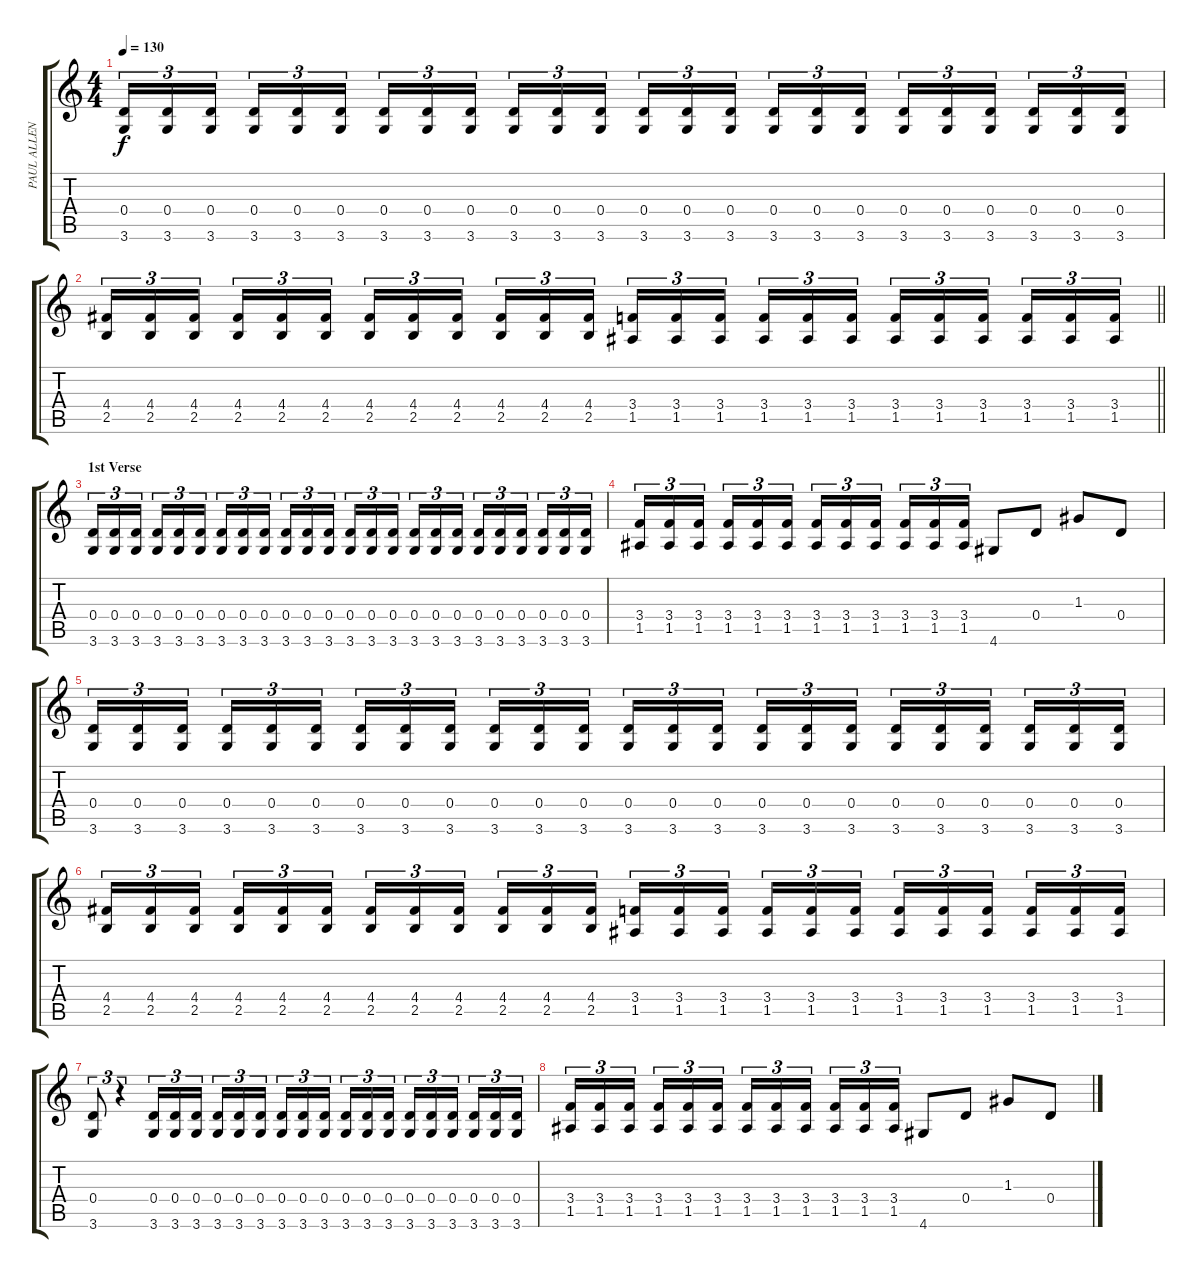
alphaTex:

\track ("PAUL ALLENDER" "PAUL ALLEN") {instrument overdrivenguitar}
\staff {score tabs}
\tuning (E4 B3 G3 D3 A2 E2) {hide}
\ts (4 4)
\tempo 130
\clef g2
\ks c
(0.4 3.6).16{tu (3 2) dy f} (0.4 3.6).16{tu (3 2)} (0.4 3.6).16{tu (3 2) beam splitsecondary} (0.4 3.6).16{tu (3 2)} (0.4 3.6).16{tu (3 2)} (0.4 3.6).16{tu (3 2)} (0.4 3.6).16{tu (3 2)} (0.4 3.6).16{tu (3 2)} (0.4 3.6).16{tu (3 2) beam splitsecondary} (0.4 3.6).16{tu (3 2)} (0.4 3.6).16{tu (3 2)} (0.4 3.6).16{tu (3 2)} (0.4 3.6).16{tu (3 2)} (0.4 3.6).16{tu (3 2)} (0.4 3.6).16{tu (3 2) beam splitsecondary} (0.4 3.6).16{tu (3 2)} (0.4 3.6).16{tu (3 2)} (0.4 3.6).16{tu (3 2)} (0.4 3.6).16{tu (3 2)} (0.4 3.6).16{tu (3 2)} (0.4 3.6).16{tu (3 2) beam splitsecondary} (0.4 3.6).16{tu (3 2)} (0.4 3.6).16{tu (3 2)} (0.4 3.6).16{tu (3 2)} |
\barLineRight lightlight
(4.4 2.5).16{tu (3 2)} (4.4 2.5).16{tu (3 2)} (4.4 2.5).16{tu (3 2) beam splitsecondary} (4.4 2.5).16{tu (3 2)} (4.4 2.5).16{tu (3 2)} (4.4 2.5).16{tu (3 2)} (4.4 2.5).16{tu (3 2)} (4.4 2.5).16{tu (3 2)} (4.4 2.5).16{tu (3 2) beam splitsecondary} (4.4 2.5).16{tu (3 2)} (4.4 2.5).16{tu (3 2)} (4.4 2.5).16{tu (3 2)} (3.4 1.5).16{tu (3 2)} (3.4 1.5).16{tu (3 2)} (3.4 1.5).16{tu (3 2) beam splitsecondary} (3.4 1.5).16{tu (3 2)} (3.4 1.5).16{tu (3 2)} (3.4 1.5).16{tu (3 2)} (3.4 1.5).16{tu (3 2)} (3.4 1.5).16{tu (3 2)} (3.4 1.5).16{tu (3 2) beam splitsecondary} (3.4 1.5).16{tu (3 2)} (3.4 1.5).16{tu (3 2)} (3.4 1.5).16{tu (3 2)} |
\section ("" "1st Verse")
(0.4 3.6).16{tu (3 2)} (0.4 3.6).16{tu (3 2)} (0.4 3.6).16{tu (3 2) beam splitsecondary} (0.4 3.6).16{tu (3 2)} (0.4 3.6).16{tu (3 2)} (0.4 3.6).16{tu (3 2)} (0.4 3.6).16{tu (3 2)} (0.4 3.6).16{tu (3 2)} (0.4 3.6).16{tu (3 2) beam splitsecondary} (0.4 3.6).16{tu (3 2)} (0.4 3.6).16{tu (3 2)} (0.4 3.6).16{tu (3 2)} (0.4 3.6).16{tu (3 2)} (0.4 3.6).16{tu (3 2)} (0.4 3.6).16{tu (3 2) beam splitsecondary} (0.4 3.6).16{tu (3 2)} (0.4 3.6).16{tu (3 2)} (0.4 3.6).16{tu (3 2)} (0.4 3.6).16{tu (3 2)} (0.4 3.6).16{tu (3 2)} (0.4 3.6).16{tu (3 2) beam splitsecondary} (0.4 3.6).16{tu (3 2)} (0.4 3.6).16{tu (3 2)} (0.4 3.6).16{tu (3 2)} |
(3.4 1.5).16{tu (3 2)} (3.4 1.5).16{tu (3 2)} (3.4 1.5).16{tu (3 2) beam splitsecondary} (3.4 1.5).16{tu (3 2)} (3.4 1.5).16{tu (3 2)} (3.4 1.5).16{tu (3 2)} (3.4 1.5).16{tu (3 2)} (3.4 1.5).16{tu (3 2)} (3.4 1.5).16{tu (3 2) beam splitsecondary} (3.4 1.5).16{tu (3 2)} (3.4 1.5).16{tu (3 2)} (3.4 1.5).16{tu (3 2)} 4.6.8 0.4.8 1.3.8 0.4.8 |
(0.4 3.6).16{tu (3 2)} (0.4 3.6).16{tu (3 2)} (0.4 3.6).16{tu (3 2) beam splitsecondary} (0.4 3.6).16{tu (3 2)} (0.4 3.6).16{tu (3 2)} (0.4 3.6).16{tu (3 2)} (0.4 3.6).16{tu (3 2)} (0.4 3.6).16{tu (3 2)} (0.4 3.6).16{tu (3 2) beam splitsecondary} (0.4 3.6).16{tu (3 2)} (0.4 3.6).16{tu (3 2)} (0.4 3.6).16{tu (3 2)} (0.4 3.6).16{tu (3 2)} (0.4 3.6).16{tu (3 2)} (0.4 3.6).16{tu (3 2) beam splitsecondary} (0.4 3.6).16{tu (3 2)} (0.4 3.6).16{tu (3 2)} (0.4 3.6).16{tu (3 2)} (0.4 3.6).16{tu (3 2)} (0.4 3.6).16{tu (3 2)} (0.4 3.6).16{tu (3 2) beam splitsecondary} (0.4 3.6).16{tu (3 2)} (0.4 3.6).16{tu (3 2)} (0.4 3.6).16{tu (3 2)} |
(4.4 2.5).16{tu (3 2)} (4.4 2.5).16{tu (3 2)} (4.4 2.5).16{tu (3 2) beam splitsecondary} (4.4 2.5).16{tu (3 2)} (4.4 2.5).16{tu (3 2)} (4.4 2.5).16{tu (3 2)} (4.4 2.5).16{tu (3 2)} (4.4 2.5).16{tu (3 2)} (4.4 2.5).16{tu (3 2) beam splitsecondary} (4.4 2.5).16{tu (3 2)} (4.4 2.5).16{tu (3 2)} (4.4 2.5).16{tu (3 2)} (3.4 1.5).16{tu (3 2)} (3.4 1.5).16{tu (3 2)} (3.4 1.5).16{tu (3 2) beam splitsecondary} (3.4 1.5).16{tu (3 2)} (3.4 1.5).16{tu (3 2)} (3.4 1.5).16{tu (3 2)} (3.4 1.5).16{tu (3 2)} (3.4 1.5).16{tu (3 2)} (3.4 1.5).16{tu (3 2) beam splitsecondary} (3.4 1.5).16{tu (3 2)} (3.4 1.5).16{tu (3 2)} (3.4 1.5).16{tu (3 2)} |
(0.4 3.6).8{tu (3 2)} r.4{tu (3 2)} (0.4 3.6).16{tu (3 2)} (0.4 3.6).16{tu (3 2)} (0.4 3.6).16{tu (3 2) beam splitsecondary} (0.4 3.6).16{tu (3 2)} (0.4 3.6).16{tu (3 2)} (0.4 3.6).16{tu (3 2)} (0.4 3.6).16{tu (3 2)} (0.4 3.6).16{tu (3 2)} (0.4 3.6).16{tu (3 2) beam splitsecondary} (0.4 3.6).16{tu (3 2)} (0.4 3.6).16{tu (3 2)} (0.4 3.6).16{tu (3 2)} (0.4 3.6).16{tu (3 2)} (0.4 3.6).16{tu (3 2)} (0.4 3.6).16{tu (3 2) beam splitsecondary} (0.4 3.6).16{tu (3 2)} (0.4 3.6).16{tu (3 2)} (0.4 3.6).16{tu (3 2)} |
(3.4 1.5).16{tu (3 2)} (3.4 1.5).16{tu (3 2)} (3.4 1.5).16{tu (3 2) beam splitsecondary} (3.4 1.5).16{tu (3 2)} (3.4 1.5).16{tu (3 2)} (3.4 1.5).16{tu (3 2)} (3.4 1.5).16{tu (3 2)} (3.4 1.5).16{tu (3 2)} (3.4 1.5).16{tu (3 2) beam splitsecondary} (3.4 1.5).16{tu (3 2)} (3.4 1.5).16{tu (3 2)} (3.4 1.5).16{tu (3 2)} 4.6.8 0.4.8 1.3.8 0.4.8
